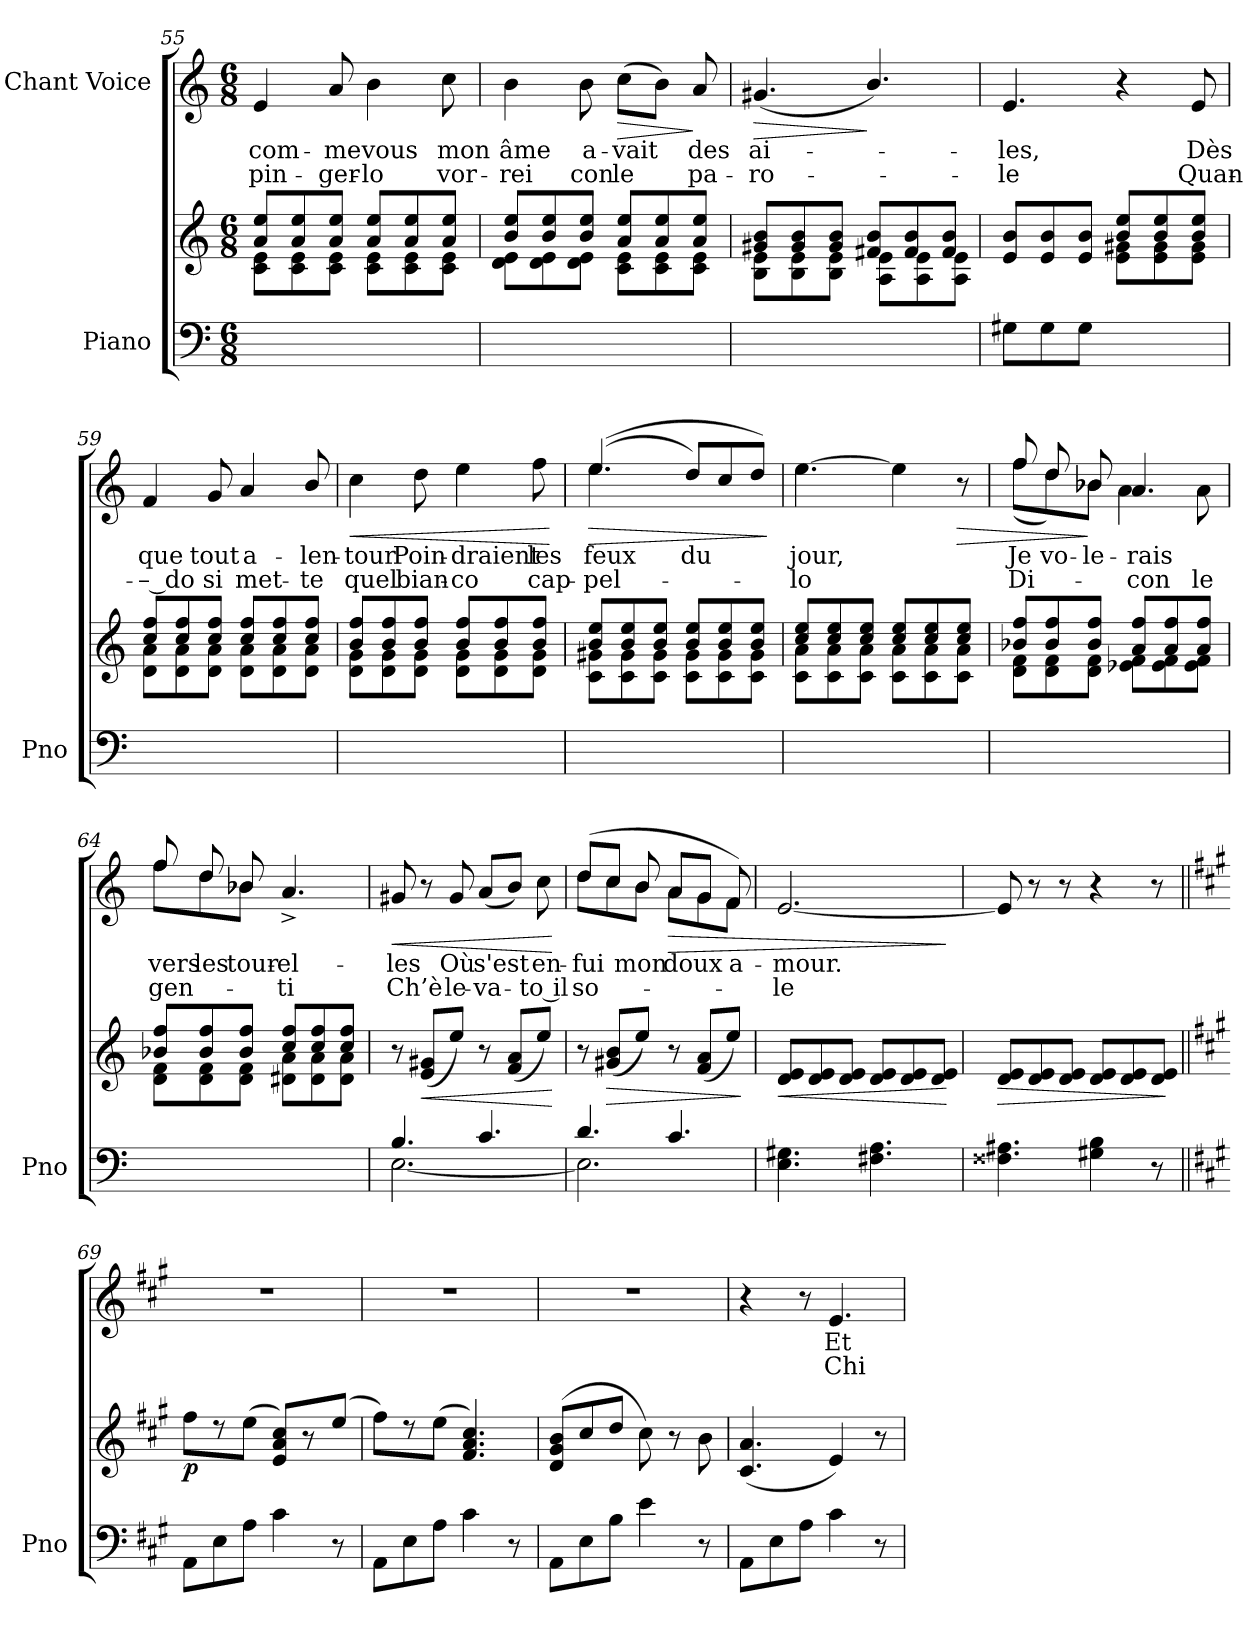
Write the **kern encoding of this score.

**kern	**kern	**dynam	**kern	**text	**text	**dynam
*part2	*part2	*part2	*part1	*part1	*part1	*part1
*staff3	*staff2	*staff2/3	*staff1	*staff1	*staff1	*staff1
*I"Piano	*	*	*I"Chant Voice	*	*	*
*I'Pno	*	*	*	*	*	*
*clefF4	*clefG2	*	*clefG2	*	*	*
*k[]	*k[]	*	*k[]	*	*	*
*M6/8	*M6/8	*	*M6/8	*	*	*
=55	=55	=55	=55	=55	=55	=55
*	*^	*	*	*	*	*
!	!	!	!	!	!LO:LY:b	!LO:LY:b	!
2.ryy	8a/ 8ee/L	8c\ 8e\L	.	4e/	com-	-pin-	.
.	8a/ 8ee/	8c\ 8e\	.	.	.	.	.
!	!	!	!	!	!LO:LY:b	!LO:LY:b	!
.	8a/ 8ee/J	8c\ 8e\J	.	8a/	-me	-ger-	.
!	!	!	!	!	!LO:LY:b	!LO:LY:b	!
.	8a/ 8ee/L	8c\ 8e\L	.	4b\	vous	-lo	.
.	8a/ 8ee/	8c\ 8e\	.	.	.	.	.
!	!	!	!	!	!LO:LY:b	!LO:LY:b	!
.	8a/ 8ee/J	8c\ 8e\J	.	8cc\	mon	vor-	.
=56	=56	=56	=56	=56	=56	=56	=56
!	!	!	!	!	!LO:LY:b	!LO:LY:b	!
2.ryy	8b/ 8ee/L	8d\ 8e\L	.	4b\	âme	-rei	.
.	8b/ 8ee/	8d\ 8e\	.	.	.	.	.
!	!	!	!	!	!LO:LY:b	!LO:LY:b	!
.	8b/ 8ee/J	8d\ 8e\J	.	8b\	a-	con	.
!	!	!	!	!	!LO:LY:b	!LO:LY:b	!LO:HP:b
.	8a/ 8ee/L	8c\ 8e\L	.	(8cc\L	-vait	le	>
.	8a/ 8ee/	8c\ 8e\	.	8b\J)	.	.	.
!	!	!	!	!	!LO:LY:b	!LO:LY:b	!
.	8a/ 8ee/J	8c\ 8e\J	.	8a/	des	pa-	]
=57	=57	=57	=57	=57	=57	=57	=57
!	!	!	!	!	!LO:LY:b	!LO:LY:b	!LO:HP:b
2.ryy	8g#X/ 8b/L	8B\ 8e\L	.	(4.g#X/	ai-	-ro-	>
.	8g#/ 8b/	8B\ 8e\	.	.	.	.	.
.	8g#/ 8b/J	8B\ 8e\J	.	.	.	.	.
.	8f#X/ 8b/L	8A\ 8e\L	.	4.b/)	.	.	]
.	8f#/ 8b/	8A\ 8e\	.	.	.	.	.
.	8f#/ 8b/J	8A\ 8e\J	.	.	.	.	.
=58	=58	=58	=58	=58	=58	=58	=58
!	!	!	!	!	!LO:LY:b	!LO:LY:b	!
8G#X\L	8e/ 8b/L	4.ryy	.	4.e/	-les,	-le	.
8G#\	8e/ 8b/	.	.	.	.	.	.
8G#\J	8e/ 8b/J	.	.	.	.	.	.
4.ryy	8b/ 8ee/L	8e\ 8g#X\L	.	4r	.	.	.
.	8b/ 8ee/	8e\ 8g#\	.	.	.	.	.
!	!	!	!	!	!LO:LY:b	!LO:LY:b	!
.	8b/ 8ee/J	8e\ 8g#\J	.	8e/	Dès	Quan-	.
!!LO:PB:g=z
=59	=59	=59	=59	=59	=59	=59	=59
!	!	!	!	!	!LO:LY:b	!LO:LY:b	!
2.ryy	8cc/ 8ff/L	8d\ 8a\L	.	4f/	que	-– do	.
.	8cc/ 8ff/	8d\ 8a\	.	.	.	.	.
!	!	!	!	!	!LO:LY:b	!LO:LY:b	!
.	8cc/ 8ff/J	8d\ 8a\J	.	8g/	tout	si	.
!	!	!	!	!	!LO:LY:b	!LO:LY:b	!
.	8cc/ 8ff/L	8d\ 8a\L	.	4a/	a-	met-	.
.	8cc/ 8ff/	8d\ 8a\	.	.	.	.	.
!	!	!	!	!	!LO:LY:b	!LO:LY:b	!
.	8cc/ 8ff/J	8d\ 8a\J	.	8b/	-len-	-te	.
=60	=60	=60	=60	=60	=60	=60	=60
!	!	!	!	!	!LO:LY:b	!LO:LY:b	!LO:HP:b
2.ryy	8b/ 8ff/L	8d\ 8g\L	.	4cc\	-tour	quel	<
.	8b/ 8ff/	8d\ 8g\	.	.	.	.	.
!	!	!	!	!	!LO:LY:b	!LO:LY:b	!
.	8b/ 8ff/J	8d\ 8g\J	.	8dd\	Poin-	bian-	.
!	!	!	!	!	!LO:LY:b	!LO:LY:b	!
.	8b/ 8ff/L	8d\ 8g\L	.	4ee\	-draient	-co	.
.	8b/ 8ff/	8d\ 8g\	.	.	.	.	.
!	!	!	!	!	!LO:LY:b	!LO:LY:b	!
.	8b/ 8ff/J	8d\ 8g\J	.	8ff\	les	cap-	.
*	*v	*v	*	*	*	*	*
.	.	.	.	.	.	[
=61	=61	=61	=61	=61	=61	=61
*	*^	*	*	*	*	*
!	!	!	!	!	!LO:LY:b	!LO:LY:b	!LO:HP:b
*	*	*	*	*^	*	*	*
2.ryy	8b/ 8ee/L	8c\ 8g#X\L	.	((<4.ee/	4.ee\	feux	-pel-	>
.	8b/ 8ee/	8c\ 8g#\	.	.	.	.	.	.
.	8b/ 8ee/J	8c\ 8g#\J	.	.	.	.	.	.
!	!	!	!	!	!	!LO:LY:b	!	!
.	8b/ 8ee/L	8c\ 8g#\L	.	8dd/L)	4.ryy	du	.	.
.	8b/ 8ee/	8c\ 8g#\	.	8cc/	.	.	.	.
.	8b/ 8ee/J	8c\ 8g#\J	.	8dd/J)	.	.	.	.
*	*v	*v	*	*	*	*	*	*
*	*	*	*v	*v	*	*	*
.	.	.	.	.	.	]
=62	=62	=62	=62	=62	=62	=62
*	*^	*	*	*	*	*
!	!	!	!	!	!LO:LY:b	!LO:LY:b	!
2.ryy	8cc/ 8ee/L	8c\ 8a\L	.	[4.ee\	jour,	-lo	.
.	8cc/ 8ee/	8c\ 8a\	.	.	.	.	.
.	8cc/ 8ee/J	8c\ 8a\J	.	.	.	.	.
.	8cc/ 8ee/L	8c\ 8a\L	.	4ee\]	.	.	.
.	8cc/ 8ee/	8c\ 8a\	.	.	.	.	.
!	!	!	!	!	!	!	!LO:HP:b
.	8cc/ 8ee/J	8c\ 8a\J	.	8r	.	.	>
=63	=63	=63	=63	=63	=63	=63	=63
!	!	!	!	!	!LO:LY:b	!LO:LY:b	!
*	*	*	*	*^	*	*	*
2.ryy	8b-X/ 8ff/L	8d\ 8f\L	.	8ff/	(>8ff\L	Je	Di-	.
!	!	!	!	!	!	!LO:LY:b	!	!
.	8b-/ 8ff/	8d\ 8f\	.	8dd/	8dd\)	vo-	.	.
!	!	!	!	!	!	!LO:LY:b	!	!
.	8b-/ 8ff/J	8d\ 8f\J	.	8b-X/	8b-\J	-le-	.	]
!	!	!	!	!LO:N:head=solid	!LO:N:head=solid	!	!LO:LY:b	!
!	!	!	!	!	!	!LO:LY:b	!	!
.	8a/ 8ff/L	8e-X\ 8f\L	.	4.a/	4a\	-rais	-con	.
.	8a/ 8ff/	8e-\ 8f\	.	.	.	.	.	.
!	!	!	!	!	!	!	!LO:LY:b	!
.	8a/ 8ff/J	8e-\ 8f\J	.	.	8a\	.	le	.
!!LO:LB:g=z	!!
=64	=64	=64	=64	=64	=64	=64	=64	=64
!	!	!	!	!	!	!LO:LY:b	!LO:LY:b	!
2.ryy	8b-X/ 8ff/L	8d\ 8f\L	.	8ff/	8ff\L	vers	gen-	.
!	!	!	!	!	!	!LO:LY:b	!	!
.	8b-/ 8ff/	8d\ 8f\	.	8dd/	8dd\	les	.	.
!	!	!	!	!	!	!LO:LY:b	!	!
.	8b-/ 8ff/J	8d\ 8f\J	.	8b-X/	8b-\J	tour-	.	.
!	!	!	!	!	!	!LO:LY:b	!LO:LY:b	!
.	8cc/ 8ff/L	8d#X\ 8a\L	.	4.a^/	4.ryy	-el-	-ti	.
.	8cc/ 8ff/	8d#\ 8a\	.	.	.	.	.	.
.	8cc/ 8ff/J	8d#\ 8a\J	.	.	.	.	.	.
*	*	*	*	*v	*v	*	*	*
=65	=65	=65	=65	=65	=65	=65	=65
*^	*	*	*	*	*	*	*
!	!	!	!	!	!	!LO:LY:b	!LO:LY:b	!LO:HP:b
*	*	*v	*v	*	*	*	*	*
4.B/	[2.E\	8r	.	8g#X/	-les	Ch’è	<
!	!	!	!LO:HP:b	!	!	!	!
.	.	(8e/ 8g#X/L	<	8r	.	.	.
!	!	!	!	!	!LO:LY:b	!LO:LY:b	!
.	.	8ee/J)	.	8g#/	Où	le-	.
!	!	!	!	!	!LO:LY:b	!LO:LY:b	!
4.c/	.	8r	.	(8a/L	s'est	-va-	.
.	.	(8f/ 8a/L	.	8b/J)	.	.	.
!	!	!	!	!	!LO:LY:b	!LO:LY:b	!
.	.	8ee/J)	.	8cc\	en-	to il	.
*v	*v	*	*	*	*	*	*
.	.	[	.	.	.	[
=66	=66	=66	=66	=66	=66	=66
*^	*	*	*	*	*	*
!	!	!	!	!	!LO:LY:b	!LO:LY:b	!
*	*	*	*	*^	*	*	*
4.d/	2.E\]	8r	.	(8dd/L	8dd\L	-fui	so-	.
!	!	!	!LO:HP:b	!	!	!	!	!
.	.	(8g#X/ 8b/L	>	8cc/J	8cc\	.	.	.
!	!	!	!	!	!	!LO:LY:b	!	!
.	.	8ee/J)	.	8b/	8b\J	mon	.	.
!	!	!	!	!	!	!LO:LY:b	!	!LO:HP:b
4.c/	.	8r	.	8a/L	8a\L	doux	.	>
.	.	(8f/ 8a/L	.	8g/J	8g\	.	.	.
!	!	!	!	!	!	!LO:LY:b	!	!
.	.	8ee/J)	.	8f/)	8f\J	a-	.	.
*v	*v	*	*	*v	*v	*	*	*
.	.	]	.	.	.	.
=67	=67	=67	=67	=67	=67	=67
!	!	!LO:HP:b	!	!LO:LY:b	!LO:LY:b	!
4.E\ 4.G#X\	8d/ 8e/L	<	[2.e/	-mour.	-le	.
.	8d/ 8e/	.	.	.	.	.
.	8d/ 8e/J	.	.	.	.	.
4.F#X\ 4.A\	8d/ 8e/L	.	.	.	.	.
.	8d/ 8e/	.	.	.	.	.
.	8d/ 8e/J	.	.	.	.	.
.	.	[	.	.	.	]
=68	=68	=68	=68	=68	=68	=68
!	!	!LO:HP:b	!	!	!	!
4.F##X\ 4.A#X\	8d/ 8e/L	>	8e/]	.	.	.
.	8d/ 8e/	.	8r	.	.	.
.	8d/ 8e/J	.	8r	.	.	.
4G#X\ 4B\	8d/ 8e/L	.	4r	.	.	.
.	8d/ 8e/	.	.	.	.	.
8r	8d/ 8e/J	.	8r	.	.	.
.	.	]	.	.	.	.
!!LO:LB:g=z
=69||	=69||	=69||	=69||	=69||	=69||	=69||
*k[f#c#g#]	*k[f#c#g#]	*	*k[f#c#g#]	*	*	*
!	!	!LO:DY:b	!	!	!	!
8AA\L	8ff#\L	p	2.r	.	.	.
8E\	8r	.	.	.	.	.
8A\J	(8ee\J	.	.	.	.	.
4c#\	8e/ 8a/ 8cc#/L)	.	.	.	.	.
.	8r	.	.	.	.	.
8r	(>8ee/J	.	.	.	.	.
=70	=70	=70	=70	=70	=70	=70
8AA\L	8ff#\L)	.	2.r	.	.	.
8E\	8r	.	.	.	.	.
8A\J	(8ee\J	.	.	.	.	.
4c#\	4.f#/ 4.a/ 4.cc#/)	.	.	.	.	.
8r	.	.	.	.	.	.
=71	=71	=71	=71	=71	=71	=71
8AA\L	(<8d/ 8g#/ 8b/L	.	2.r	.	.	.
8E\	8cc#/	.	.	.	.	.
8B\J	8dd/J	.	.	.	.	.
4e\	8cc#\)	.	.	.	.	.
.	8r	.	.	.	.	.
8r	8b\	.	.	.	.	.
=72	=72	=72	=72	=72	=72	=72
8AA\L	(4.c#/ 4.a/	.	4r	.	.	.
8E\	.	.	.	.	.	.
8A\J	.	.	8r	.	.	.
!	!	!	!	!LO:LY:b	!LO:LY:b	!
4c#\	4e/)	.	4.e/	Et	Chi-	.
8r	8r	.	.	.	.	.
=	=	=	=	=	=	=
*-	*-	*-	*-	*-	*-	*-
